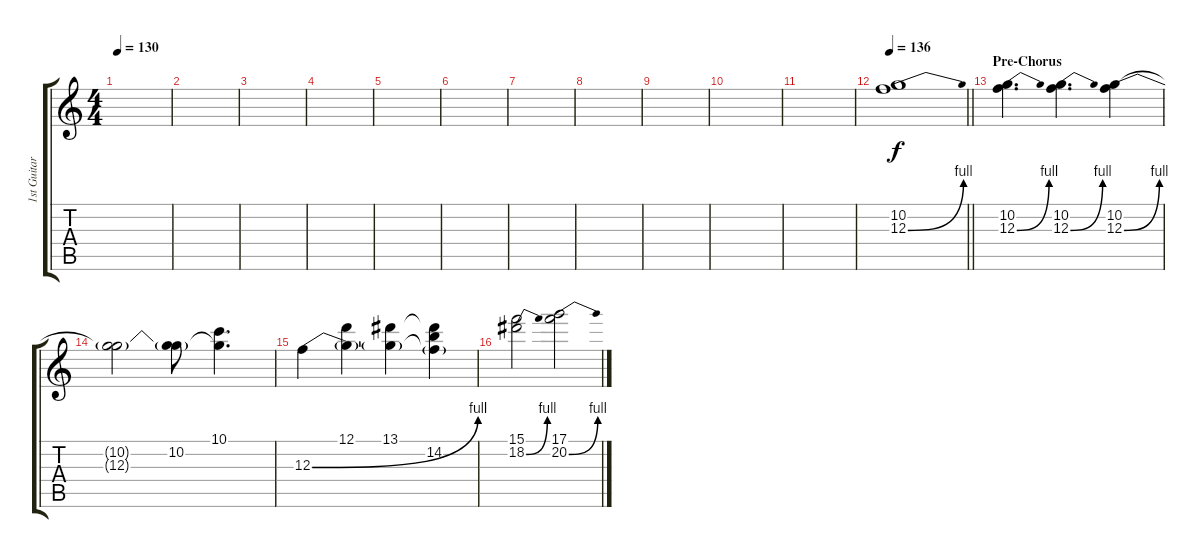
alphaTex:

\track ("1st Guitar" "1st Guitar") {instrument distortionguitar}
\staff {score tabs}
\tuning (D4 A3 F3 C3 G2 C2) {hide}
\ts (4 4)
\tempo 130
\clef g2
\ks c
|
|
|
|
|
|
|
|
|
|
|
\tempo 136
\barLineRight lightlight
(10.2 12.3{be (bend 0 0 60 4)}).1{dy f volume 15} |
\section ("" "Pre-Chorus")
(10.2 12.3{be (bend 0 0 60 4)}).4{d} (10.2 12.3{be (bend 0 0 60 4)}).4{d} (10.2 12.3{be (bend 0 0 60 4)}).4 |
(10.2{t} 12.3{t}).2 (10.2 12.3{t}).8 (10.1 10.2{t}).4{d} |
12.3{be (bend 0 0 60 4)}.4 (12.1 12.3{t}).4 (13.1 12.3{t}).4 (13.1{t} 14.2 12.3{t}).4 |
(15.1 18.2{be (bend 0 0 60 4)}).2 (17.1 20.2{be (bend 0 0 60 4)}).2
